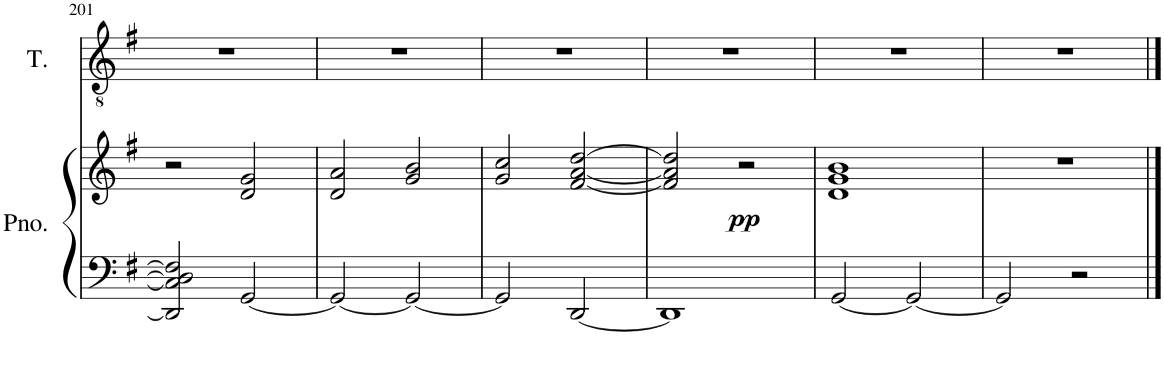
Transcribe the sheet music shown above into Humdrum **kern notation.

**kern	**kern	**dynam	**kern
*part2	*part2	*part2	*part1
*staff3	*staff2	*staff2/3	*staff1
*I"Piano	*	*	*I"Tenor
*I'Pno.	*	*	*I'T.
!!LO:PB:g=z
*clefF4	*clefG2	*	*clefGv2
*k[f#]	*k[f#]	*	*k[f#]
*M4/4	*M4/4	*	*M4/4
=201	=201	=201	=201
2DD/] 2C/] 2D/] 2F#/]	2r	.	1r
[2GG/	2d/ 2g/	.	.
=202	=202	=202	=202
2GG/_	2d/ 2a/	.	1r
2GG/_	2g/ 2b/	.	.
=203	=203	=203	=203
2GG/]	2g/ 2cc/	.	1r
[2DD/	[2f#/ [2a/ [2dd/	.	.
=204	=204	=204	=204
1DD]	2f#/] 2a/] 2dd/]	.	1r
!	!	!LO:DY:b	!
.	2r	pp	.
=205	=205	=205	=205
[2GG/	1d 1g 1b	.	1r
2GG/_	.	.	.
=206	=206	=206	=206
2GG/]	1r	.	1r
2r	.	.	.
==	==	==	==
*-	*-	*-	*-
